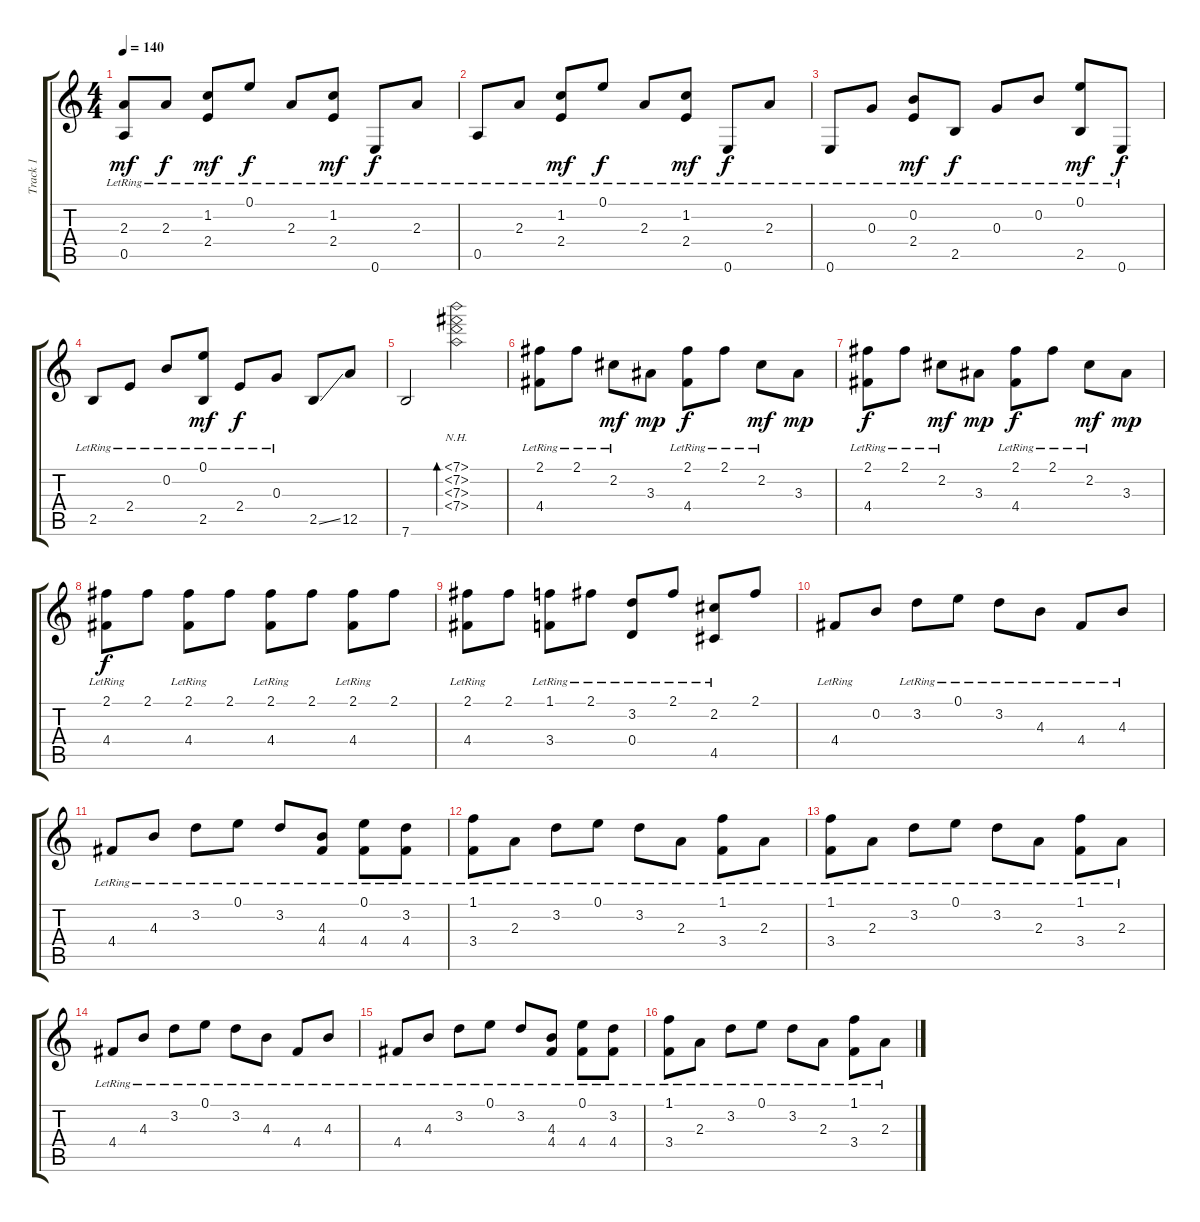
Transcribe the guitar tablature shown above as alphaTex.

\track ("Track 1" "Track 1") {instrument acousticguitarsteel}
\staff {score tabs}
\tuning (E4 B3 G3 D3 A2 E2) {hide}
\ts (4 4)
\tempo 140
\clef g2
\ks c
(2.3{lr} 0.5{lr}).8{dy mf} 2.3{lr}.8{dy f} (1.2{lr} 2.4{lr}).8{dy mf} 0.1{lr}.8{dy f} 2.3{lr}.8 (1.2{lr} 2.4{lr}).8{dy mf} 0.6{lr}.8{dy f} 2.3{lr}.8 |
0.5{lr}.8 2.3{lr}.8 (1.2{lr} 2.4{lr}).8{dy mf} 0.1{lr}.8{dy f} 2.3{lr}.8 (1.2{lr} 2.4{lr}).8{dy mf} 0.6{lr}.8{dy f} 2.3{lr}.8 |
0.6{lr}.8 0.3{lr}.8 (0.2{lr} 2.4{lr}).8{dy mf} 2.5{lr}.8{dy f} 0.3{lr}.8 0.2{lr}.8 (0.1{lr} 2.5{lr}).8{dy mf} 0.6{lr}.8{dy f} |
2.5{lr}.8 2.4{lr}.8 0.2{lr}.8 (0.1{lr} 2.5{lr}).8{dy mf} 2.4{lr}.8{dy f} 0.3{lr}.8 2.5{ss}.8 12.5.8 |
7.6.2 (7.1{nh} 7.2{nh} 7.3{nh} 7.4{nh}).2{bd 240} |
(2.1 4.4{lr}).8 2.1{lr}.8 2.2{lr}.8{dy mf} 3.3.8{dy mp} (2.1 4.4{lr}).8{dy f} 2.1{lr}.8 2.2{lr}.8{dy mf} 3.3.8{dy mp} |
(2.1 4.4{lr}).8{dy f} 2.1{lr}.8 2.2{lr}.8{dy mf} 3.3.8{dy mp} (2.1 4.4{lr}).8{dy f} 2.1{lr}.8 2.2{lr}.8{dy mf} 3.3.8{dy mp} |
(2.1 4.4{lr}).8{dy f} 2.1.8 (2.1 4.4{lr}).8 2.1.8 (2.1 4.4{lr}).8 2.1.8 (2.1 4.4{lr}).8 2.1.8 |
(2.1 4.4{lr}).8 2.1.8 (1.1 3.4{lr}).8 2.1{lr}.8 (3.2 0.4{lr}).8 2.1{lr}.8 (2.2 4.5{lr}).8 2.1.8 |
4.4{lr}.8 0.2.8 3.2{lr}.8 0.1{lr}.8 3.2{lr}.8 4.3{lr}.8 4.4{lr}.8 4.3{lr}.8 |
4.4{lr}.8 4.3{lr}.8 3.2{lr}.8 0.1{lr}.8 3.2{lr}.8 (4.3{lr} 4.4{lr}).8 (0.1{lr} 4.4{lr}).8 (3.2{lr} 4.4{lr}).8 |
(1.1{lr} 3.4{lr}).8 2.3{lr}.8 3.2{lr}.8 0.1{lr}.8 3.2{lr}.8 2.3{lr}.8 (1.1{lr} 3.4{lr}).8 2.3{lr}.8 |
(1.1{lr} 3.4{lr}).8 2.3{lr}.8 3.2{lr}.8 0.1{lr}.8 3.2{lr}.8 2.3{lr}.8 (1.1{lr} 3.4{lr}).8 2.3{lr}.8 |
4.4{lr}.8 4.3{lr}.8 3.2{lr}.8 0.1{lr}.8 3.2{lr}.8 4.3{lr}.8 4.4{lr}.8 4.3{lr}.8 |
4.4{lr}.8 4.3{lr}.8 3.2{lr}.8 0.1{lr}.8 3.2{lr}.8 (4.3{lr} 4.4{lr}).8 (0.1{lr} 4.4{lr}).8 (3.2{lr} 4.4{lr}).8 |
(1.1{lr} 3.4{lr}).8 2.3{lr}.8 3.2{lr}.8 0.1{lr}.8 3.2{lr}.8 2.3{lr}.8 (1.1{lr} 3.4{lr}).8 2.3{lr}.8
